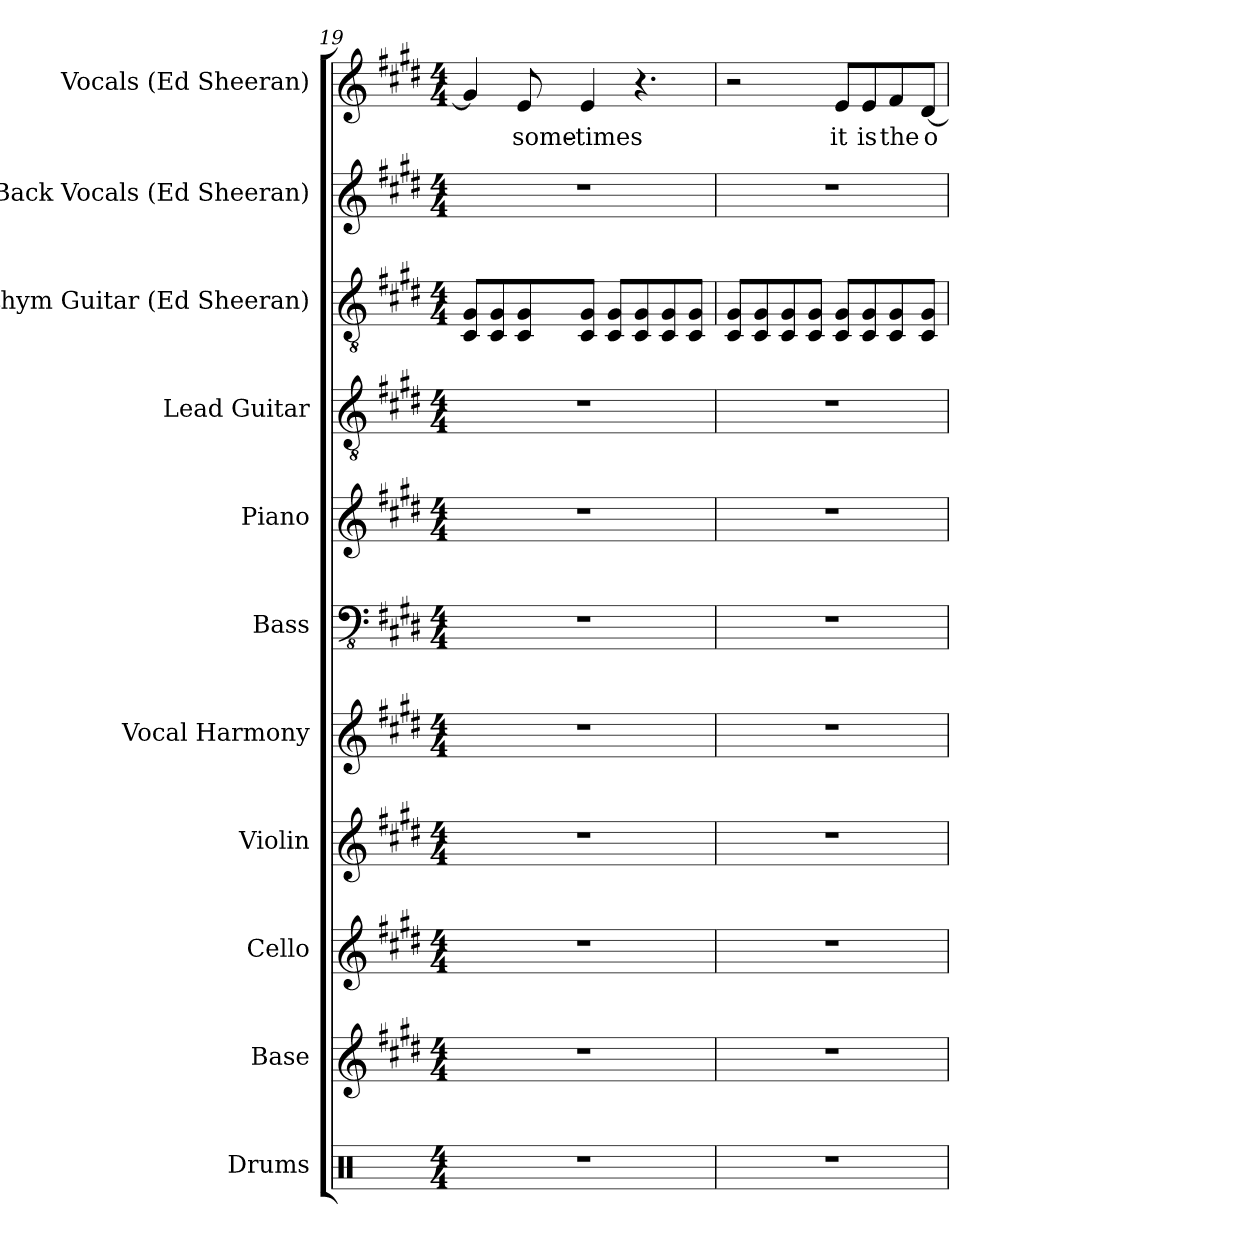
**kern	**kern	**kern	**kern	**kern	**kern	**kern	**kern	**kern	**kern	**kern	**text
*part11	*part10	*part9	*part8	*part7	*part6	*part5	*part4	*part3	*part2	*part1	*part1
*staff11	*staff10	*staff9	*staff8	*staff7	*staff6	*staff5	*staff4	*staff3	*staff2	*staff1	*staff1
*I"Drums	*I"Base	*I"Cello	*I"Violin	*I"Vocal Harmony	*I"Bass	*I"Piano	*I"Lead Guitar	*I"Rythym Guitar (Ed Sheeran)	*I"Back Vocals (Ed Sheeran)	*I"Vocals (Ed Sheeran)	*
*	*	*	*I'Vln	*I'V	*	*I'Pno	*	*	*	*	*
*clefX	*clefG2	*clefG2	*clefG2	*clefG2	*clefFv4	*clefG2	*clefGv2	*clefGv2	*clefG2	*clefG2	*
*k[]	*k[f#c#g#d#]	*k[f#c#g#d#]	*k[f#c#g#d#]	*k[f#c#g#d#]	*k[f#c#g#d#]	*k[f#c#g#d#]	*k[f#c#g#d#]	*k[f#c#g#d#]	*k[f#c#g#d#]	*k[f#c#g#d#]	*
*M4/4	*M4/4	*M4/4	*M4/4	*M4/4	*M4/4	*M4/4	*M4/4	*M4/4	*M4/4	*M4/4	*
=19	=19	=19	=19	=19	=19	=19	=19	=19	=19	=19	=19
1r	1r	1r	1r	1r	1r	1r	1r	8C#/ 8G#/L	1r	4g#/]	.
.	.	.	.	.	.	.	.	8C#/ 8G#/	.	.	.
.	.	.	.	.	.	.	.	8C#/ 8G#/	.	8e/	some-
.	.	.	.	.	.	.	.	8C#/ 8G#/J	.	4e/	-times
.	.	.	.	.	.	.	.	8C#/ 8G#/L	.	.	.
.	.	.	.	.	.	.	.	8C#/ 8G#/	.	4.r	.
.	.	.	.	.	.	.	.	8C#/ 8G#/	.	.	.
.	.	.	.	.	.	.	.	8C#/ 8G#/J	.	.	.
!!LO:PB:g=z
=20	=20	=20	=20	=20	=20	=20	=20	=20	=20	=20	=20
1r	1r	1r	1r	1r	1r	1r	1r	8C#/ 8G#/L	1r	2r	.
.	.	.	.	.	.	.	.	8C#/ 8G#/	.	.	.
.	.	.	.	.	.	.	.	8C#/ 8G#/	.	.	.
.	.	.	.	.	.	.	.	8C#/ 8G#/J	.	.	.
.	.	.	.	.	.	.	.	8C#/ 8G#/L	.	8e/L	it
.	.	.	.	.	.	.	.	8C#/ 8G#/	.	8e/	is
.	.	.	.	.	.	.	.	8C#/ 8G#/	.	8f#/	the
.	.	.	.	.	.	.	.	8C#/ 8G#/J	.	[8d#/J	o
=	=	=	=	=	=	=	=	=	=	=	=
*-	*-	*-	*-	*-	*-	*-	*-	*-	*-	*-	*-
